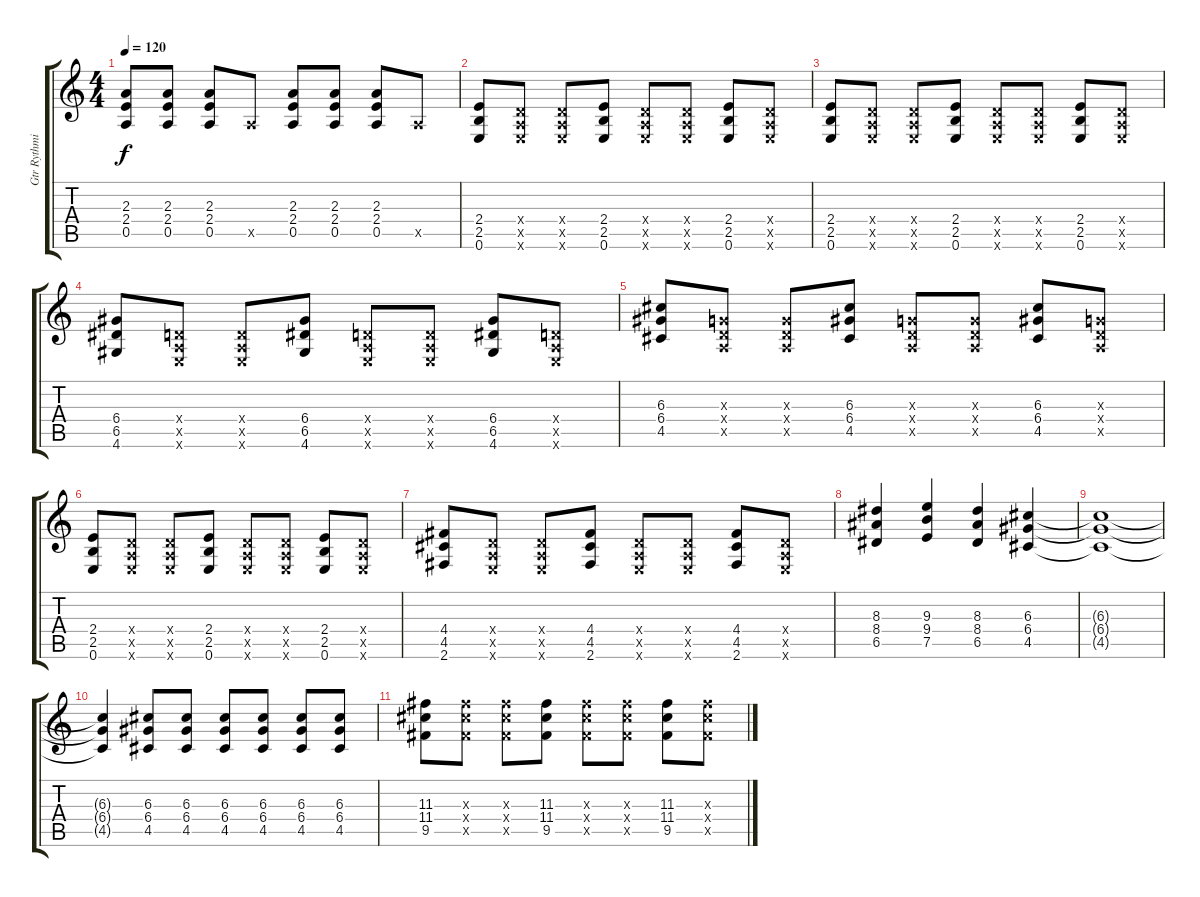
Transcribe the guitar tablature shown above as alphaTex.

\track ("Gtr Rythmique" "Gtr Rythmi") {instrument overdrivenguitar}
\staff {score tabs}
\tuning (E4 B3 G3 D3 A2 E2) {hide}
\ts (4 4)
\tempo 120
\clef g2
\ks c
(2.3 2.4 0.5).8{dy f} (2.3 2.4 0.5).8 (2.3 2.4 0.5).8 0.5{x}.8 (2.3 2.4 0.5).8 (2.3 2.4 0.5).8 (2.3 2.4 0.5).8 0.5{x}.8 |
(2.4 2.5 0.6).8 (0.4{x} 0.5{x} 0.6{x}).8 (0.4{x} 0.5{x} 0.6{x}).8 (2.4 2.5 0.6).8 (0.4{x} 0.5{x} 0.6{x}).8 (0.4{x} 0.5{x} 0.6{x}).8 (2.4 2.5 0.6).8 (0.4{x} 0.5{x} 0.6{x}).8 |
(2.4 2.5 0.6).8 (0.4{x} 0.5{x} 0.6{x}).8 (0.4{x} 0.5{x} 0.6{x}).8 (2.4 2.5 0.6).8 (0.4{x} 0.5{x} 0.6{x}).8 (0.4{x} 0.5{x} 0.6{x}).8 (2.4 2.5 0.6).8 (0.4{x} 0.5{x} 0.6{x}).8 |
(6.4 6.5 4.6).8 (0.4{x} 0.5{x} 0.6{x}).8 (0.4{x} 0.5{x} 0.6{x}).8 (6.4 6.5 4.6).8 (0.4{x} 0.5{x} 0.6{x}).8 (0.4{x} 0.5{x} 0.6{x}).8 (6.4 6.5 4.6).8 (0.4{x} 0.5{x} 0.6{x}).8 |
(6.3 6.4 4.5).8 (0.3{x} 0.4{x} 0.5{x}).8 (0.3{x} 0.4{x} 0.5{x}).8 (6.3 6.4 4.5).8 (0.3{x} 0.4{x} 0.5{x}).8 (0.3{x} 0.4{x} 0.5{x}).8 (6.3 6.4 4.5).8 (0.3{x} 0.4{x} 0.5{x}).8 |
(2.4 2.5 0.6).8 (0.4{x} 0.5{x} 0.6{x}).8 (0.4{x} 0.5{x} 0.6{x}).8 (2.4 2.5 0.6).8 (0.4{x} 0.5{x} 0.6{x}).8 (0.4{x} 0.5{x} 0.6{x}).8 (2.4 2.5 0.6).8 (0.4{x} 0.5{x} 0.6{x}).8 |
(4.4 4.5 2.6).8 (0.4{x} 0.5{x} 0.6{x}).8 (0.4{x} 0.5{x} 0.6{x}).8 (4.4 4.5 2.6).8 (0.4{x} 0.5{x} 0.6{x}).8 (0.4{x} 0.5{x} 0.6{x}).8 (4.4 4.5 2.6).8 (0.4{x} 0.5{x} 0.6{x}).8 |
(8.3 8.4 6.5).4 (9.3 9.4 7.5).4 (8.3 8.4 6.5).4 (6.3 6.4 4.5).4 |
(6.3{t} 6.4{t} 4.5{t}).1 |
(6.3{t} 6.4{t} 4.5{t}).4 (6.3 6.4 4.5).8 (6.3 6.4 4.5).8 (6.3 6.4 4.5).8 (6.3 6.4 4.5).8 (6.3 6.4 4.5).8 (6.3 6.4 4.5).8 |
(11.3 11.4 9.5).8 (11.3{x} 11.4{x} 9.5{x}).8 (11.3{x} 11.4{x} 9.5{x}).8 (11.3 11.4 9.5).8 (11.3{x} 11.4{x} 9.5{x}).8 (11.3{x} 11.4{x} 9.5{x}).8 (11.3 11.4 9.5).8 (11.3{x} 11.4{x} 9.5{x}).8
